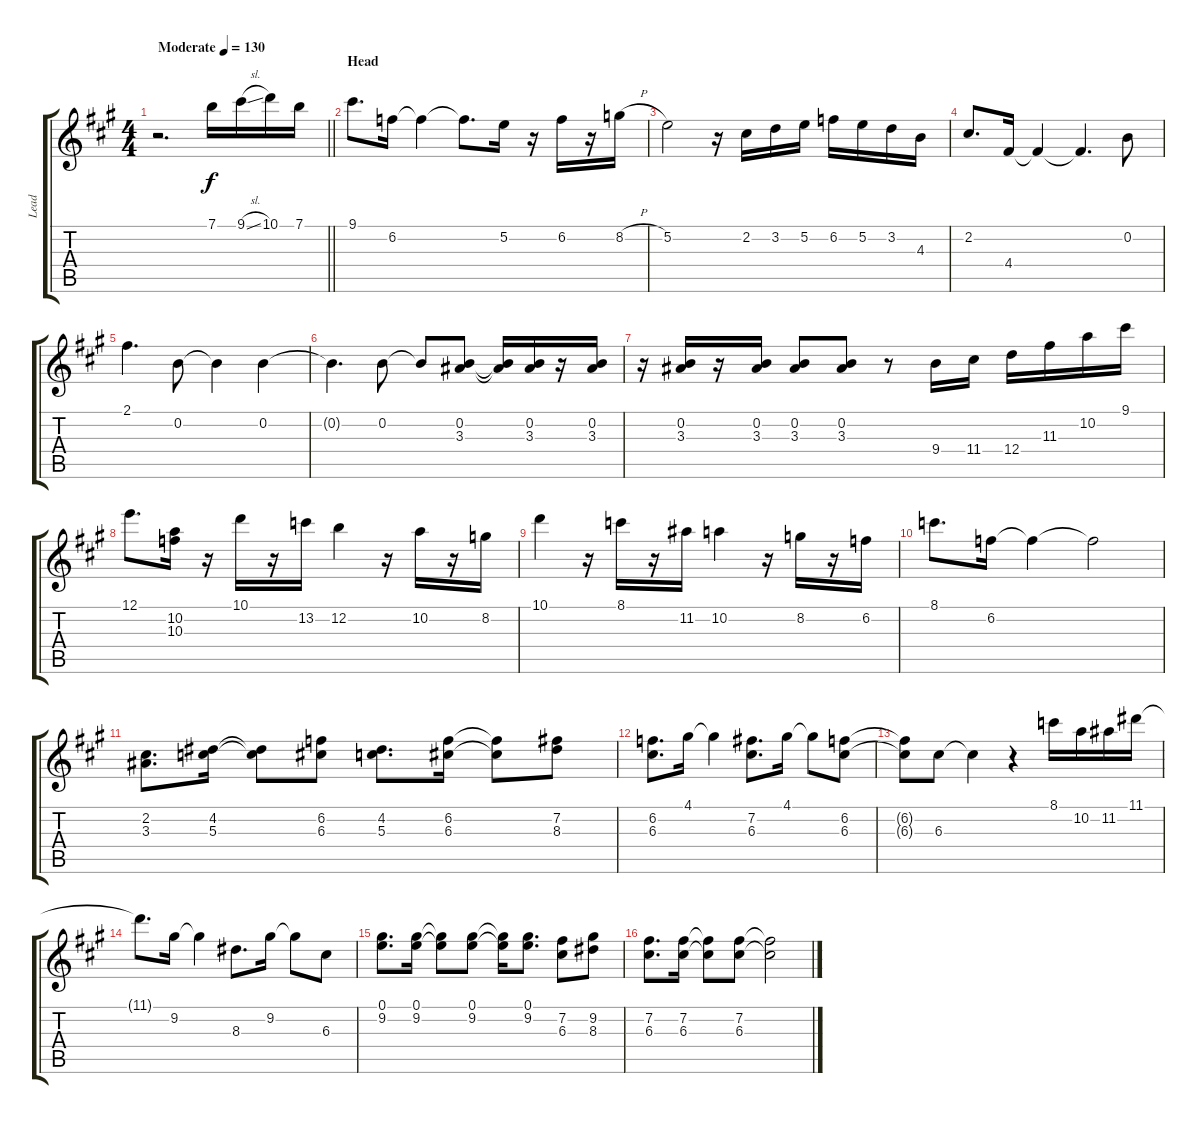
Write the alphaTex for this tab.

\track ("Lead" "Lead") {instrument electricguitarjazz}
\staff {score tabs}
\tuning (E4 B3 G3 D3 A2 E2) {hide}
\ts (4 4)
\tempo (130 "Moderate")
\clef g2
\barLineRight lightlight
\ks a
r.2{d dy f instrument electricguitarjazz} 7.1.16 9.1{sl}.16 10.1.16 7.1.16 |
\section ("" "Head")
9.1.8{d} 6.2.16 6.2{t}.4 6.2{t}.8{d} 5.2.16 r.16 6.2.16 r.16 8.2{h}.16 |
5.2.2 r.16 2.2.16 3.2.16 5.2.16 6.2.16 5.2.16 3.2.16 4.3.16 |
2.2.8{d} 4.4.16 4.4{t}.4 4.4{t}.4{d} 0.2.8 |
2.1.4{d} 0.2.8 0.2{t}.4 0.2.4 |
0.2{t}.4{d} 0.2.8 0.2{t}.8 (0.2 3.3).8 (0.2{t} 3.3{t}).16 (0.2 3.3).16 r.16 (0.2 3.3).16 |
r.16 (0.2 3.3).16 r.16 (0.2 3.3).16 (0.2 3.3).8 (0.2 3.3).8 r.8 9.4.16 11.4.16 12.4.16 11.3.16 10.2.16 9.1.16 |
12.1.8{d} (10.2 10.3).16 r.16 10.1.16 r.16 13.2.16 12.2.4 r.16 10.2.16 r.16 8.2.16 |
10.1.4 r.16 8.1.16 r.16 11.2.16 10.2.4 r.16 8.2.16 r.16 6.2.16 |
8.1.8{d} 6.2.16 6.2{t}.4 6.2{t}.2 |
(2.2 3.3).8{d} (4.2 5.3).16 (4.2{t} 5.3{t}).8 (6.2 6.3).8 (4.2 5.3).8{d} (6.2 6.3).16 (6.2{t} 6.3{t}).8 (7.2 8.3).8 |
(6.2 6.3).8{d} 4.1.16 4.1{t}.4 (7.2 6.3).8{d} 4.1.16 4.1{t}.8 (6.2 6.3).8 |
(6.2{t} 6.3{t}).8 6.3.8 6.3{t}.4 r.4 8.1.16 10.2.16 11.2.16 11.1.16 |
11.1{t}.8{d} 9.2.16 9.2{t}.4 8.3.8{d} 9.2.16 9.2{t}.8 6.3.8 |
(0.1 9.2).8{d} (0.1 9.2).16 (0.1{t} 9.2{t}).8 (0.1 9.2).8 (0.1{t} 9.2{t}).16 (0.1 9.2).8{d} (7.2 6.3).8 (9.2 8.3).8 |
(7.2 6.3).8{d} (7.2 6.3).16 (7.2{t} 6.3{t}).8 (7.2 6.3).8 (7.2{t} 6.3{t}).2
